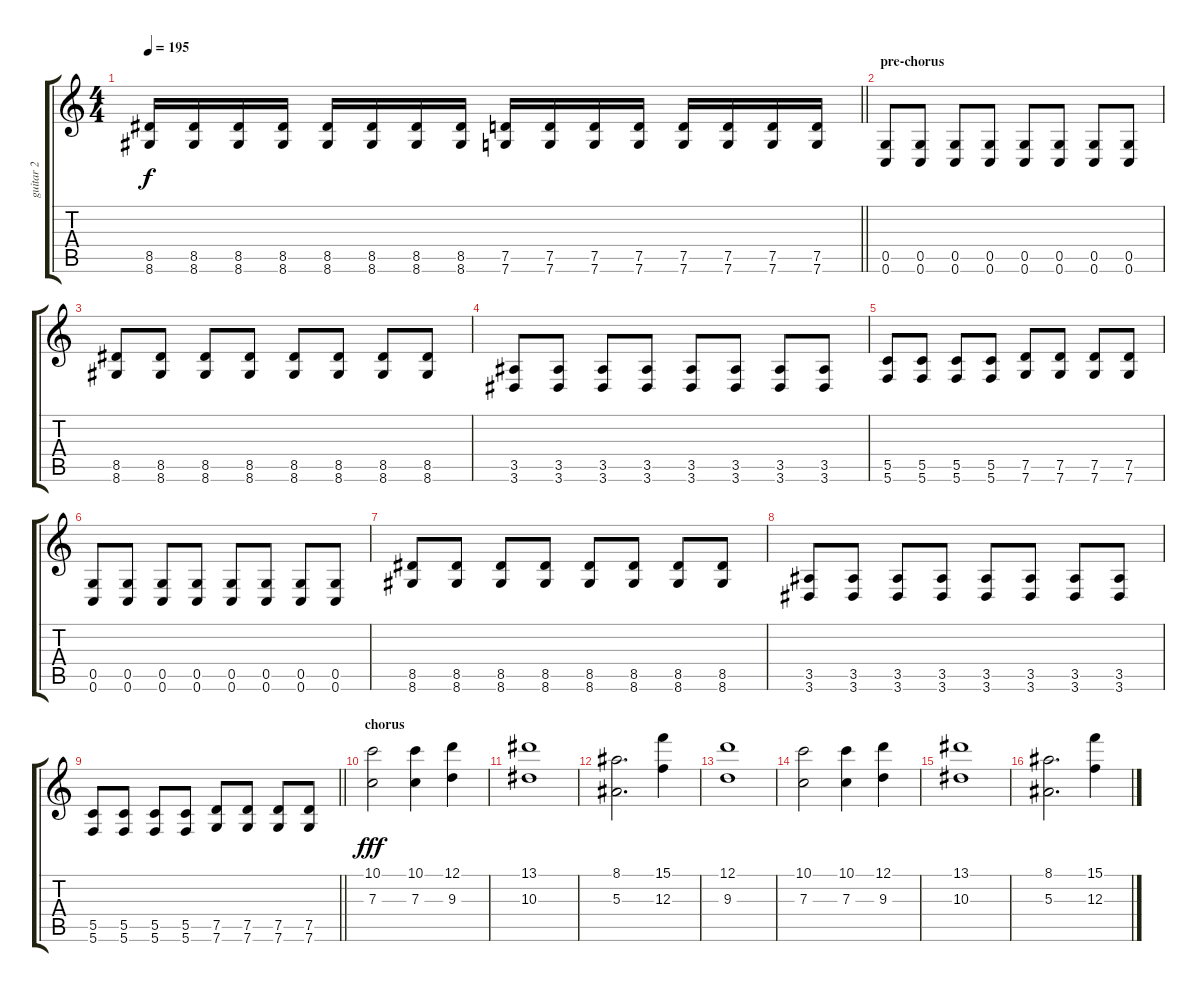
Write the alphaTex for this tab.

\track ("guitar 2" "guitar 2") {instrument overdrivenguitar}
\staff {score tabs}
\tuning (D4 A3 F3 C3 G2 C2) {hide}
\ts (4 4)
\tempo 195
\clef g2
\barLineRight lightlight
\ks c
(8.5 8.6).16{dy f} (8.5 8.6).16 (8.5 8.6).16 (8.5 8.6).16 (8.5 8.6).16 (8.5 8.6).16 (8.5 8.6).16 (8.5 8.6).16 (7.5 7.6).16 (7.5 7.6).16 (7.5 7.6).16 (7.5 7.6).16 (7.5 7.6).16 (7.5 7.6).16 (7.5 7.6).16 (7.5 7.6).16 |
\section ("" "pre-chorus")
(0.5 0.6).8 (0.5 0.6).8 (0.5 0.6).8 (0.5 0.6).8 (0.5 0.6).8 (0.5 0.6).8 (0.5 0.6).8 (0.5 0.6).8 |
(8.5 8.6).8 (8.5 8.6).8 (8.5 8.6).8 (8.5 8.6).8 (8.5 8.6).8 (8.5 8.6).8 (8.5 8.6).8 (8.5 8.6).8 |
(3.5 3.6).8 (3.5 3.6).8 (3.5 3.6).8 (3.5 3.6).8 (3.5 3.6).8 (3.5 3.6).8 (3.5 3.6).8 (3.5 3.6).8 |
(5.5 5.6).8 (5.5 5.6).8 (5.5 5.6).8 (5.5 5.6).8 (7.5 7.6).8 (7.5 7.6).8 (7.5 7.6).8 (7.5 7.6).8 |
(0.5 0.6).8 (0.5 0.6).8 (0.5 0.6).8 (0.5 0.6).8 (0.5 0.6).8 (0.5 0.6).8 (0.5 0.6).8 (0.5 0.6).8 |
(8.5 8.6).8 (8.5 8.6).8 (8.5 8.6).8 (8.5 8.6).8 (8.5 8.6).8 (8.5 8.6).8 (8.5 8.6).8 (8.5 8.6).8 |
(3.5 3.6).8 (3.5 3.6).8 (3.5 3.6).8 (3.5 3.6).8 (3.5 3.6).8 (3.5 3.6).8 (3.5 3.6).8 (3.5 3.6).8 |
\barLineRight lightlight
(5.5 5.6).8 (5.5 5.6).8 (5.5 5.6).8 (5.5 5.6).8 (7.5 7.6).8 (7.5 7.6).8 (7.5 7.6).8 (7.5 7.6).8 |
\section ("" "chorus")
(10.1 7.3).2{dy fff} (10.1 7.3).4 (12.1 9.3).4 |
(13.1 10.3).1 |
(8.1 5.3).2{d} (15.1 12.3).4 |
(12.1 9.3).1 |
(10.1 7.3).2 (10.1 7.3).4 (12.1 9.3).4 |
(13.1 10.3).1 |
(8.1 5.3).2{d} (15.1 12.3).4
